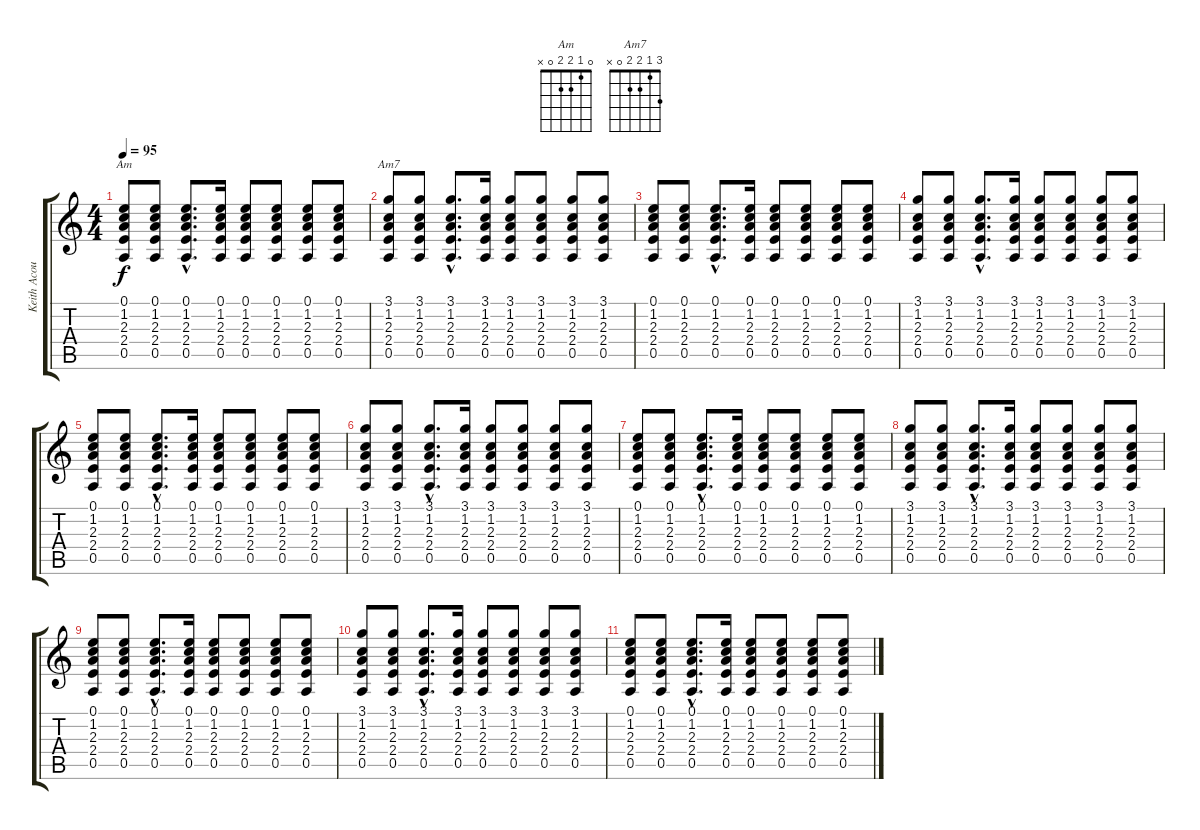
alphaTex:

\track ("Keith Acoustic" "Keith Acou") {instrument acousticguitarsteel}
\staff {score tabs}
\tuning (E4 B3 G3 D3 A2 E2) {hide}
\chord ("Am" 0 1 2 2 0 x)
\chord ("Am7" 3 1 2 2 0 x)
\ts (4 4)
\tempo 95
\clef g2
\ks c
(0.1 1.2 2.3 2.4 0.5).8{ch "Am" dy f} (0.1 1.2 2.3 2.4 0.5).8 (0.1{hac} 1.2{hac} 2.3{hac} 2.4{hac} 0.5{hac}).8{d} (0.1 1.2 2.3 2.4 0.5).16 (0.1 1.2 2.3 2.4 0.5).8 (0.1 1.2 2.3 2.4 0.5).8 (0.1 1.2 2.3 2.4 0.5).8 (0.1 1.2 2.3 2.4 0.5).8 |
(3.1 1.2 2.3 2.4 0.5).8{ch "Am7"} (3.1 1.2 2.3 2.4 0.5).8 (3.1{hac} 1.2{hac} 2.3{hac} 2.4{hac} 0.5{hac}).8{d} (3.1 1.2 2.3 2.4 0.5).16 (3.1 1.2 2.3 2.4 0.5).8 (3.1 1.2 2.3 2.4 0.5).8 (3.1 1.2 2.3 2.4 0.5).8 (3.1 1.2 2.3 2.4 0.5).8 |
(0.1 1.2 2.3 2.4 0.5).8 (0.1 1.2 2.3 2.4 0.5).8 (0.1{hac} 1.2{hac} 2.3{hac} 2.4{hac} 0.5{hac}).8{d} (0.1 1.2 2.3 2.4 0.5).16 (0.1 1.2 2.3 2.4 0.5).8 (0.1 1.2 2.3 2.4 0.5).8 (0.1 1.2 2.3 2.4 0.5).8 (0.1 1.2 2.3 2.4 0.5).8 |
(3.1 1.2 2.3 2.4 0.5).8 (3.1 1.2 2.3 2.4 0.5).8 (3.1{hac} 1.2{hac} 2.3{hac} 2.4{hac} 0.5{hac}).8{d} (3.1 1.2 2.3 2.4 0.5).16 (3.1 1.2 2.3 2.4 0.5).8 (3.1 1.2 2.3 2.4 0.5).8 (3.1 1.2 2.3 2.4 0.5).8 (3.1 1.2 2.3 2.4 0.5).8 |
(0.1 1.2 2.3 2.4 0.5).8 (0.1 1.2 2.3 2.4 0.5).8 (0.1{hac} 1.2{hac} 2.3{hac} 2.4{hac} 0.5{hac}).8{d} (0.1 1.2 2.3 2.4 0.5).16 (0.1 1.2 2.3 2.4 0.5).8 (0.1 1.2 2.3 2.4 0.5).8 (0.1 1.2 2.3 2.4 0.5).8 (0.1 1.2 2.3 2.4 0.5).8 |
(3.1 1.2 2.3 2.4 0.5).8 (3.1 1.2 2.3 2.4 0.5).8 (3.1{hac} 1.2{hac} 2.3{hac} 2.4{hac} 0.5{hac}).8{d} (3.1 1.2 2.3 2.4 0.5).16 (3.1 1.2 2.3 2.4 0.5).8 (3.1 1.2 2.3 2.4 0.5).8 (3.1 1.2 2.3 2.4 0.5).8 (3.1 1.2 2.3 2.4 0.5).8 |
(0.1 1.2 2.3 2.4 0.5).8 (0.1 1.2 2.3 2.4 0.5).8 (0.1{hac} 1.2{hac} 2.3{hac} 2.4{hac} 0.5{hac}).8{d} (0.1 1.2 2.3 2.4 0.5).16 (0.1 1.2 2.3 2.4 0.5).8 (0.1 1.2 2.3 2.4 0.5).8 (0.1 1.2 2.3 2.4 0.5).8 (0.1 1.2 2.3 2.4 0.5).8 |
(3.1 1.2 2.3 2.4 0.5).8 (3.1 1.2 2.3 2.4 0.5).8 (3.1{hac} 1.2{hac} 2.3{hac} 2.4{hac} 0.5{hac}).8{d} (3.1 1.2 2.3 2.4 0.5).16 (3.1 1.2 2.3 2.4 0.5).8 (3.1 1.2 2.3 2.4 0.5).8 (3.1 1.2 2.3 2.4 0.5).8 (3.1 1.2 2.3 2.4 0.5).8 |
(0.1 1.2 2.3 2.4 0.5).8 (0.1 1.2 2.3 2.4 0.5).8 (0.1{hac} 1.2{hac} 2.3{hac} 2.4{hac} 0.5{hac}).8{d} (0.1 1.2 2.3 2.4 0.5).16 (0.1 1.2 2.3 2.4 0.5).8 (0.1 1.2 2.3 2.4 0.5).8 (0.1 1.2 2.3 2.4 0.5).8 (0.1 1.2 2.3 2.4 0.5).8 |
(3.1 1.2 2.3 2.4 0.5).8 (3.1 1.2 2.3 2.4 0.5).8 (3.1{hac} 1.2{hac} 2.3{hac} 2.4{hac} 0.5{hac}).8{d} (3.1 1.2 2.3 2.4 0.5).16 (3.1 1.2 2.3 2.4 0.5).8 (3.1 1.2 2.3 2.4 0.5).8 (3.1 1.2 2.3 2.4 0.5).8 (3.1 1.2 2.3 2.4 0.5).8 |
(0.1 1.2 2.3 2.4 0.5).8 (0.1 1.2 2.3 2.4 0.5).8 (0.1{hac} 1.2{hac} 2.3{hac} 2.4{hac} 0.5{hac}).8{d} (0.1 1.2 2.3 2.4 0.5).16 (0.1 1.2 2.3 2.4 0.5).8 (0.1 1.2 2.3 2.4 0.5).8 (0.1 1.2 2.3 2.4 0.5).8 (0.1 1.2 2.3 2.4 0.5).8
